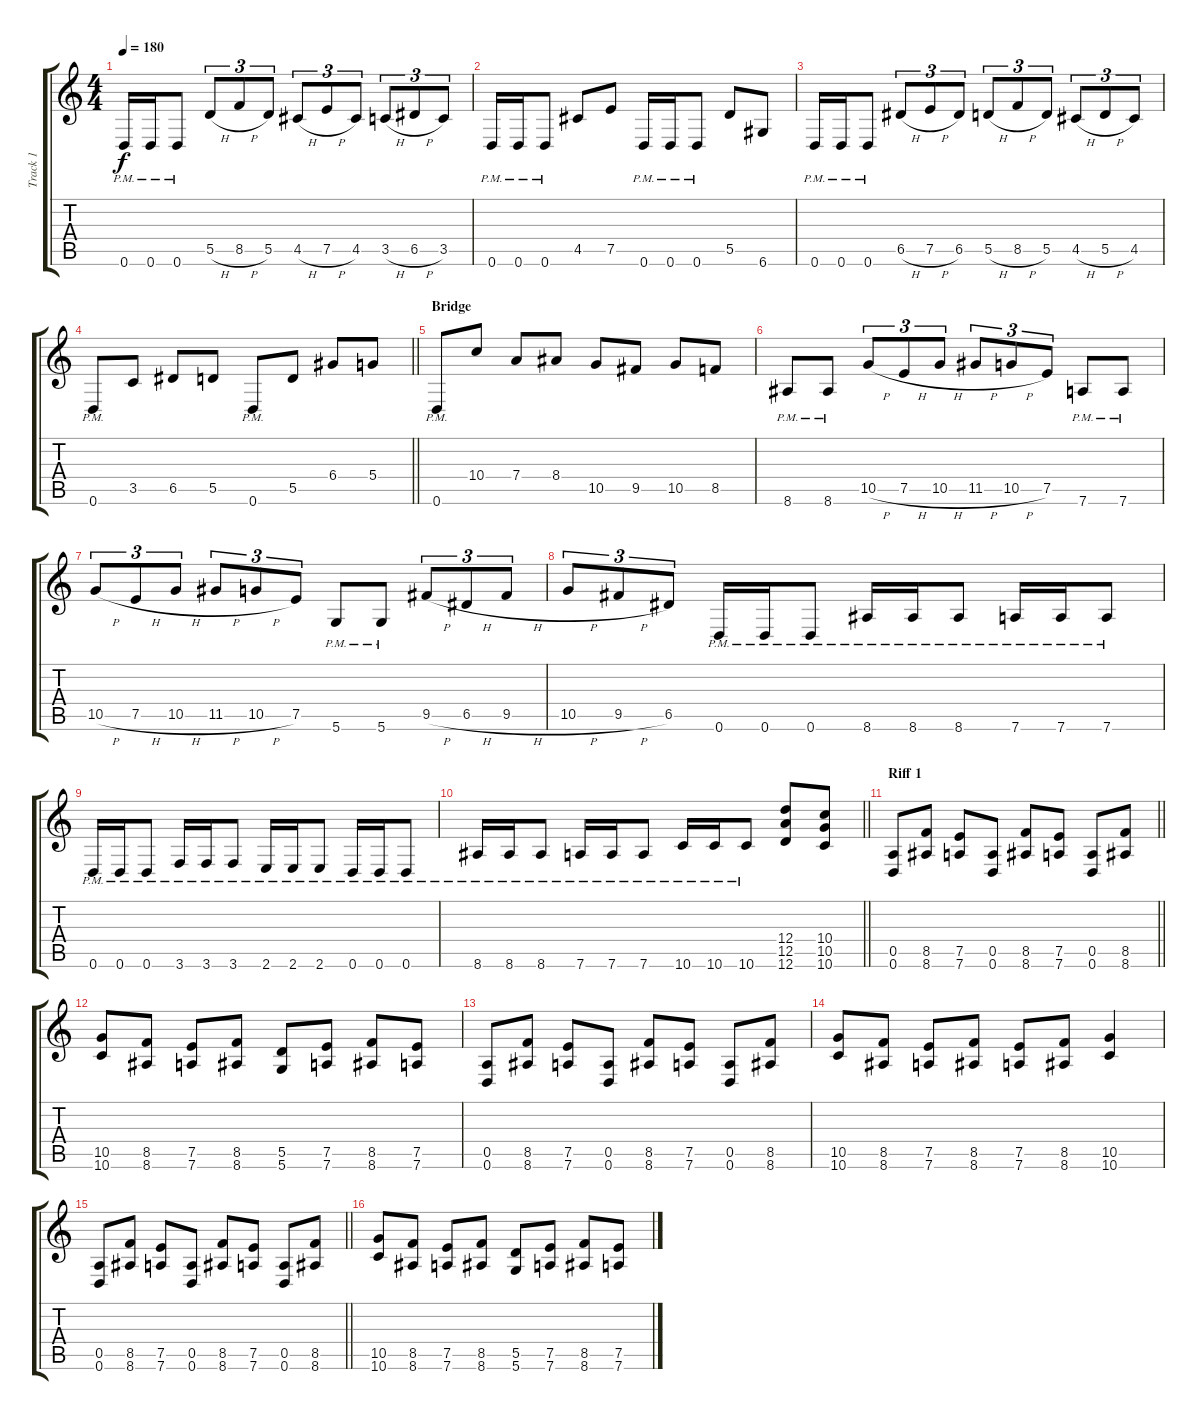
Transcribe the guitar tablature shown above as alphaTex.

\track ("Track 1" "Track 1") {instrument distortionguitar}
\staff {score tabs}
\tuning (E4 B3 G3 D3 A2 D2) {hide}
\ts (4 4)
\tempo 180
\clef g2
\ks c
0.6{pm}.16{dy f} 0.6{pm}.16 0.6{pm}.8 5.5{h}.8{tu (3 2)} 8.5{h}.8{tu (3 2)} 5.5.8{tu (3 2)} 4.5{h}.8{tu (3 2)} 7.5{h}.8{tu (3 2)} 4.5.8{tu (3 2)} 3.5{h}.8{tu (3 2)} 6.5{h}.8{tu (3 2)} 3.5.8{tu (3 2)} |
0.6{pm}.16 0.6{pm}.16 0.6{pm}.8 4.5.8 7.5.8 0.6{pm}.16 0.6{pm}.16 0.6{pm}.8 5.5.8 6.6.8 |
0.6{pm}.16 0.6{pm}.16 0.6{pm}.8 6.5{h}.8{tu (3 2)} 7.5{h}.8{tu (3 2)} 6.5.8{tu (3 2)} 5.5{h}.8{tu (3 2)} 8.5{h}.8{tu (3 2)} 5.5.8{tu (3 2)} 4.5{h}.8{tu (3 2)} 5.5{h}.8{tu (3 2)} 4.5.8{tu (3 2)} |
\barLineRight lightlight
0.6{pm}.8 3.5.8 6.5.8 5.5.8 0.6{pm}.8 5.5.8 6.4.8 5.4.8 |
\section ("" "Bridge")
0.6{pm}.8 10.4.8 7.4.8 8.4.8 10.5.8 9.5.8 10.5.8 8.5.8 |
8.6{pm}.8 8.6{pm}.8 10.5{h}.8{tu (3 2)} 7.5{h}.8{tu (3 2)} 10.5{h}.8{tu (3 2)} 11.5{h}.8{tu (3 2)} 10.5{h}.8{tu (3 2)} 7.5.8{tu (3 2)} 7.6{pm}.8 7.6{pm}.8 |
10.5{h}.8{tu (3 2)} 7.5{h}.8{tu (3 2)} 10.5{h}.8{tu (3 2)} 11.5{h}.8{tu (3 2)} 10.5{h}.8{tu (3 2)} 7.5.8{tu (3 2)} 5.6{pm}.8 5.6{pm}.8 9.5{h}.8{tu (3 2)} 6.5{h}.8{tu (3 2)} 9.5{h}.8{tu (3 2)} |
10.5{h}.8{tu (3 2)} 9.5{h}.8{tu (3 2)} 6.5.8{tu (3 2)} 0.6{pm}.16 0.6{pm}.16 0.6{pm}.8 8.6{pm}.16 8.6{pm}.16 8.6{pm}.8 7.6{pm}.16 7.6{pm}.16 7.6{pm}.8 |
0.6{pm}.16 0.6{pm}.16 0.6{pm}.8 3.6{pm}.16 3.6{pm}.16 3.6{pm}.8 2.6{pm}.16 2.6{pm}.16 2.6{pm}.8 0.6{pm}.16 0.6{pm}.16 0.6{pm}.8 |
\barLineRight lightlight
8.6{pm}.16 8.6{pm}.16 8.6{pm}.8 7.6{pm}.16 7.6{pm}.16 7.6{pm}.8 10.6{pm}.16 10.6{pm}.16 10.6{pm}.8 (12.4 12.5 12.6).8 (10.4 10.5 10.6).8 |
\section ("" "Riff 1")
\barLineRight lightlight
(0.5 0.6).8 (8.5 8.6).8 (7.5 7.6).8 (0.5 0.6).8 (8.5 8.6).8 (7.5 7.6).8 (0.5 0.6).8 (8.5 8.6).8 |
(10.5 10.6).8 (8.5 8.6).8 (7.5 7.6).8 (8.5 8.6).8 (5.5 5.6).8 (7.5 7.6).8 (8.5 8.6).8 (7.5 7.6).8 |
(0.5 0.6).8 (8.5 8.6).8 (7.5 7.6).8 (0.5 0.6).8 (8.5 8.6).8 (7.5 7.6).8 (0.5 0.6).8 (8.5 8.6).8 |
(10.5 10.6).8 (8.5 8.6).8 (7.5 7.6).8 (8.5 8.6).8 (7.5 7.6).8 (8.5 8.6).8 (10.5 10.6).4 |
\barLineRight lightlight
(0.5 0.6).8 (8.5 8.6).8 (7.5 7.6).8 (0.5 0.6).8 (8.5 8.6).8 (7.5 7.6).8 (0.5 0.6).8 (8.5 8.6).8 |
(10.5 10.6).8 (8.5 8.6).8 (7.5 7.6).8 (8.5 8.6).8 (5.5 5.6).8 (7.5 7.6).8 (8.5 8.6).8 (7.5 7.6).8
